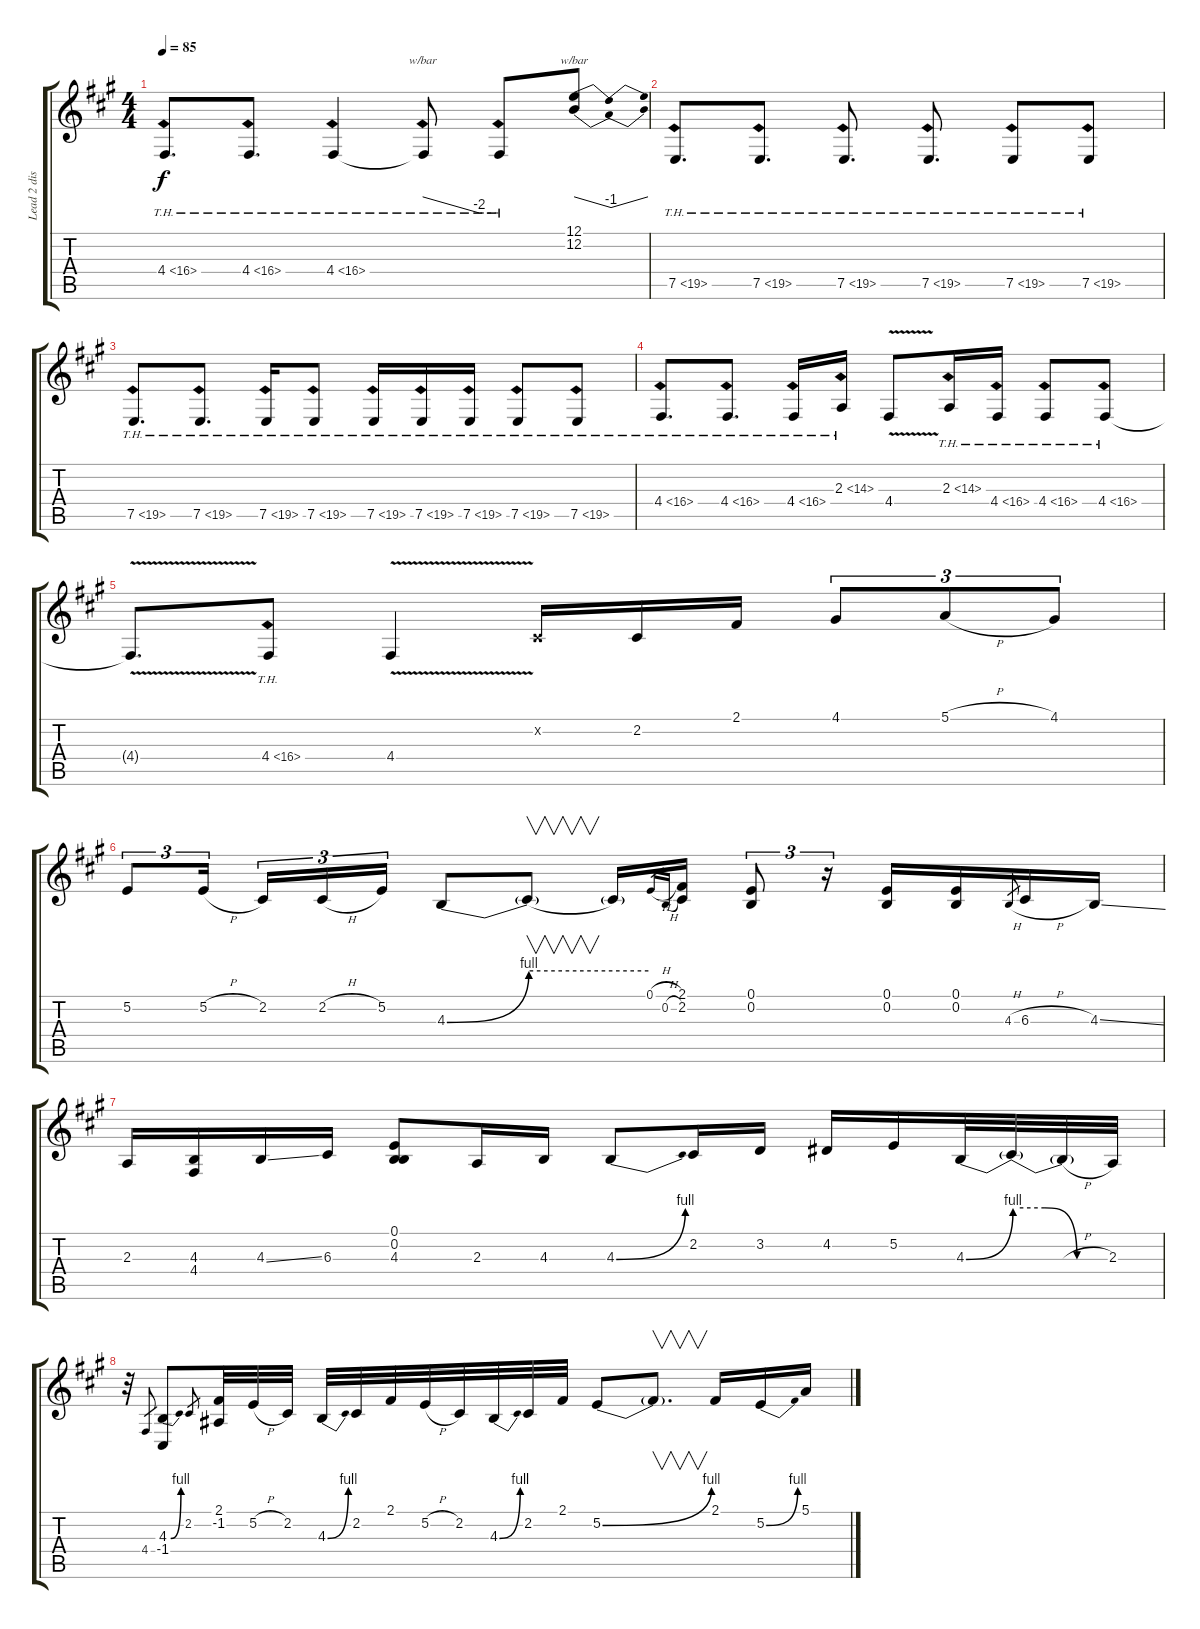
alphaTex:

\track ("Lead 2 distortion" "Lead 2 dis") {instrument clarinet}
\staff {score tabs}
\tuning (E4 B3 G3 D3 A2 E2) {hide}
\ts (4 4)
\tempo 85
\clef g2
\ks a
4.4{th 12}.8{d dy f} 4.4{th 12}.8{d} 4.4{th 12}.4 4.4{th 12 t}.8{tbe (custom default 0 0 45 -8 60 -8)} 4.4{th 12 t}.8 (12.1 12.2).8{tbe (dip default 0 0 30 -4 60 0)} |
7.5{th 12}.8{d} 7.5{th 12}.8{d} 7.5{th 12}.8{d} 7.5{th 12}.8{d} 7.5{th 12}.8 7.5{th 12}.8 |
7.5{th 12}.8{d} 7.5{th 12}.8{d} 7.5{th 12}.16 7.5{th 12}.8 7.5{th 12}.16 7.5{th 12}.16 7.5{th 12}.16 7.5{th 12}.8 7.5{th 12}.8 |
4.4{th 12}.8{d} 4.4{th 12}.8{d} 4.4{th 12}.16 2.3{th 12}.16 4.4{v}.8 2.3{th 12}.16 4.4{th 12}.16 4.4{th 12}.8 4.4{th 12}.8 |
4.4{v t}.8{d} 4.4{th 12}.8 4.4{v}.4 2.2{x}.16 2.2.16 2.1.16 4.1.8{tu (3 2)} 5.1{h}.8{tu (3 2)} 4.1.8{tu (3 2)} |
5.2.8{tu (3 2)} 5.2{h}.16{tu (3 2) beam splitsecondary} 2.2.16{tu (3 2)} 2.2{h}.16{tu (3 2)} 5.2.16{tu (3 2)} 4.3{be (bend 0 0 60 4)}.8 4.3{be (hold 0 4 60 4) t}.8{v} 4.3{t}.16 0.1{h}.16{gr} 0.2{h}.16{gr} (2.1 2.2).16 (0.1 0.2).8{tu (3 2)} r.16{tu (3 2)} (0.1 0.2).16 (0.1 0.2).16 4.3{h}.8{gr} 6.3{h}.16 4.3{ss}.16 |
2.3.16 (4.3 4.4).16 4.3{ss}.16 6.3.16 (0.1 0.2 4.3).8 2.3.16 4.3.16 4.3{be (bend 0 0 60 4)}.8 2.2.16 3.2.16 4.2.16 5.2.16 4.3{be (bend 0 0 60 4)}.32 4.3{be (custom 0 4 20 4 40 0 60 0) t}.32 4.3{h t}.32 2.3.32 |
r.32 4.4.8{gr} (4.3{be (bend 0 0 60 4)} -1.4).8 2.2.8{gr} (2.1 -1.2).32 5.2{h}.32 2.2.32 4.3{be (bend 0 0 60 4)}.32 2.2.32 2.1.32 5.2{h}.32 2.2.32 4.3{be (bend 0 0 60 4)}.32 2.2.32 2.1.32 5.2{be (bend 0 0 60 4)}.8 5.2{t}.8{v d} 2.1.16 5.2{be (bend 0 0 60 4)}.16 5.1.16
